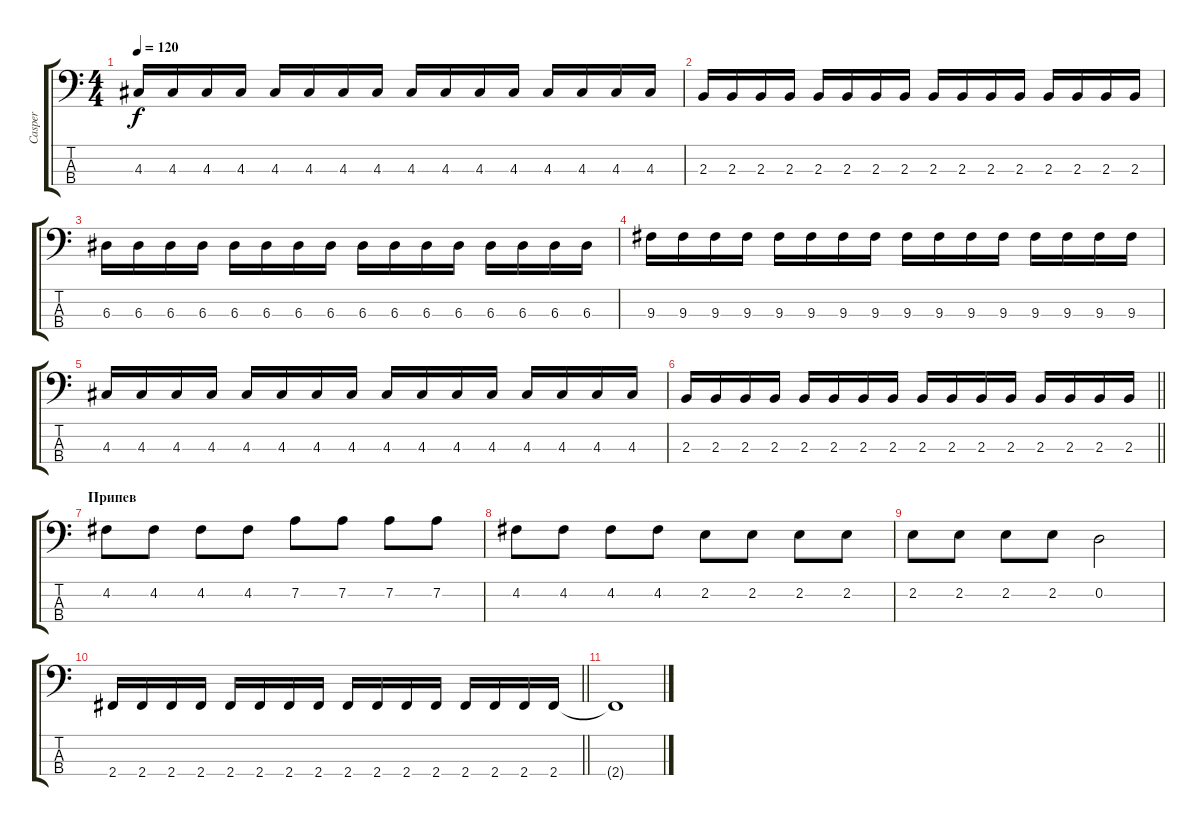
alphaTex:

\track ("Casper" "Casper") {instrument electricbasspick}
\staff {score tabs}
\tuning (G2 D2 A1 E1) {hide}
\ts (4 4)
\tempo 120
\clef f4
\ks c
4.3.16{dy f} 4.3.16 4.3.16 4.3.16 4.3.16 4.3.16 4.3.16 4.3.16 4.3.16 4.3.16 4.3.16 4.3.16 4.3.16 4.3.16 4.3.16 4.3.16 |
2.3.16 2.3.16 2.3.16 2.3.16 2.3.16 2.3.16 2.3.16 2.3.16 2.3.16 2.3.16 2.3.16 2.3.16 2.3.16 2.3.16 2.3.16 2.3.16 |
6.3.16 6.3.16 6.3.16 6.3.16 6.3.16 6.3.16 6.3.16 6.3.16 6.3.16 6.3.16 6.3.16 6.3.16 6.3.16 6.3.16 6.3.16 6.3.16 |
9.3.16 9.3.16 9.3.16 9.3.16 9.3.16 9.3.16 9.3.16 9.3.16 9.3.16 9.3.16 9.3.16 9.3.16 9.3.16 9.3.16 9.3.16 9.3.16 |
4.3.16 4.3.16 4.3.16 4.3.16 4.3.16 4.3.16 4.3.16 4.3.16 4.3.16 4.3.16 4.3.16 4.3.16 4.3.16 4.3.16 4.3.16 4.3.16 |
\barLineRight lightlight
2.3.16 2.3.16 2.3.16 2.3.16 2.3.16 2.3.16 2.3.16 2.3.16 2.3.16 2.3.16 2.3.16 2.3.16 2.3.16 2.3.16 2.3.16 2.3.16 |
\section ("" "Припев")
4.2.8 4.2.8 4.2.8 4.2.8 7.2.8 7.2.8 7.2.8 7.2.8 |
4.2.8 4.2.8 4.2.8 4.2.8 2.2.8 2.2.8 2.2.8 2.2.8 |
2.2.8 2.2.8 2.2.8 2.2.8 0.2.2 |
\barLineRight lightlight
2.4.16 2.4.16 2.4.16 2.4.16 2.4.16 2.4.16 2.4.16 2.4.16 2.4.16 2.4.16 2.4.16 2.4.16 2.4.16 2.4.16 2.4.16 2.4.16 |
2.4{t}.1
